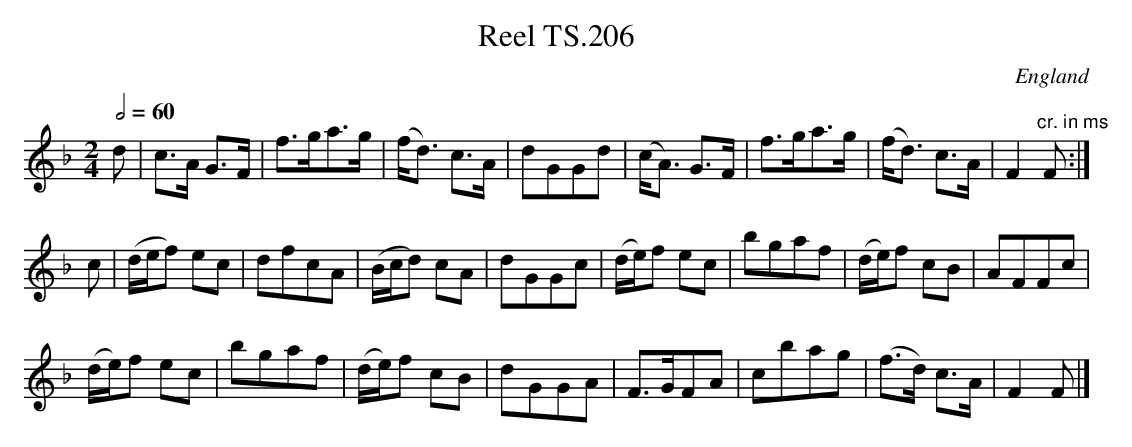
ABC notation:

X:1
T:Reel TS.206
M:2/4
L:1/8
Q:1/2=60
O:England
notC:In different hand B
K:F major
d|c>A G>F|f>ga>g|(f<d) c>A|dGGd|(c<A) G>F|f>ga>g|(f<d) c>A|F2"cr. in ms"F:|!
c|(d/e/f) ec|dfcA|(B/c/d) cA|dGGc|(d/e/)f ec|bgaf|(d/e/)f cB|AFFc|!
(d/e/)f ec|bgaf|(d/e/)f cB|dGGA|F>GFA|cbag|(f>d) c>A|F2F|]
